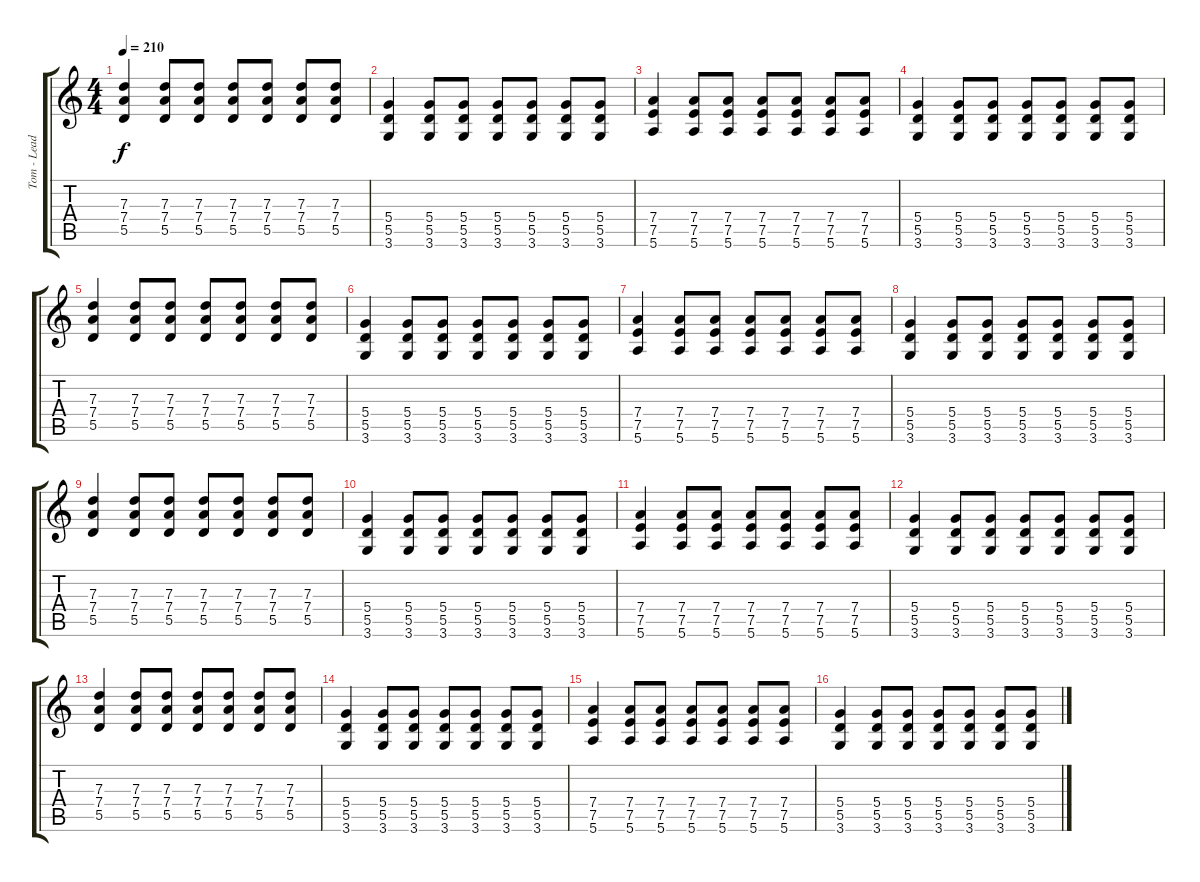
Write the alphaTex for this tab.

\track ("Tom - Lead Guitar Left" "Tom - Lead") {instrument distortionguitar}
\staff {score tabs}
\tuning (E4 B3 G3 D3 A2 E2) {hide}
\ts (4 4)
\tempo 210
\clef g2
\ks c
(7.3 7.4 5.5).4{dy f} (7.3 7.4 5.5).8 (7.3 7.4 5.5).8 (7.3 7.4 5.5).8 (7.3 7.4 5.5).8 (7.3 7.4 5.5).8 (7.3 7.4 5.5).8 |
(5.4 5.5 3.6).4 (5.4 5.5 3.6).8 (5.4 5.5 3.6).8 (5.4 5.5 3.6).8 (5.4 5.5 3.6).8 (5.4 5.5 3.6).8 (5.4 5.5 3.6).8 |
(7.4 7.5 5.6).4 (7.4 7.5 5.6).8 (7.4 7.5 5.6).8 (7.4 7.5 5.6).8 (7.4 7.5 5.6).8 (7.4 7.5 5.6).8 (7.4 7.5 5.6).8 |
(5.4 5.5 3.6).4 (5.4 5.5 3.6).8 (5.4 5.5 3.6).8 (5.4 5.5 3.6).8 (5.4 5.5 3.6).8 (5.4 5.5 3.6).8 (5.4 5.5 3.6).8 |
(7.3 7.4 5.5).4 (7.3 7.4 5.5).8 (7.3 7.4 5.5).8 (7.3 7.4 5.5).8 (7.3 7.4 5.5).8 (7.3 7.4 5.5).8 (7.3 7.4 5.5).8 |
(5.4 5.5 3.6).4 (5.4 5.5 3.6).8 (5.4 5.5 3.6).8 (5.4 5.5 3.6).8 (5.4 5.5 3.6).8 (5.4 5.5 3.6).8 (5.4 5.5 3.6).8 |
(7.4 7.5 5.6).4 (7.4 7.5 5.6).8 (7.4 7.5 5.6).8 (7.4 7.5 5.6).8 (7.4 7.5 5.6).8 (7.4 7.5 5.6).8 (7.4 7.5 5.6).8 |
(5.4 5.5 3.6).4 (5.4 5.5 3.6).8 (5.4 5.5 3.6).8 (5.4 5.5 3.6).8 (5.4 5.5 3.6).8 (5.4 5.5 3.6).8 (5.4 5.5 3.6).8 |
(7.3 7.4 5.5).4 (7.3 7.4 5.5).8 (7.3 7.4 5.5).8 (7.3 7.4 5.5).8 (7.3 7.4 5.5).8 (7.3 7.4 5.5).8 (7.3 7.4 5.5).8 |
(5.4 5.5 3.6).4 (5.4 5.5 3.6).8 (5.4 5.5 3.6).8 (5.4 5.5 3.6).8 (5.4 5.5 3.6).8 (5.4 5.5 3.6).8 (5.4 5.5 3.6).8 |
(7.4 7.5 5.6).4 (7.4 7.5 5.6).8 (7.4 7.5 5.6).8 (7.4 7.5 5.6).8 (7.4 7.5 5.6).8 (7.4 7.5 5.6).8 (7.4 7.5 5.6).8 |
(5.4 5.5 3.6).4 (5.4 5.5 3.6).8 (5.4 5.5 3.6).8 (5.4 5.5 3.6).8 (5.4 5.5 3.6).8 (5.4 5.5 3.6).8 (5.4 5.5 3.6).8 |
(7.3 7.4 5.5).4 (7.3 7.4 5.5).8 (7.3 7.4 5.5).8 (7.3 7.4 5.5).8 (7.3 7.4 5.5).8 (7.3 7.4 5.5).8 (7.3 7.4 5.5).8 |
(5.4 5.5 3.6).4 (5.4 5.5 3.6).8 (5.4 5.5 3.6).8 (5.4 5.5 3.6).8 (5.4 5.5 3.6).8 (5.4 5.5 3.6).8 (5.4 5.5 3.6).8 |
(7.4 7.5 5.6).4 (7.4 7.5 5.6).8 (7.4 7.5 5.6).8 (7.4 7.5 5.6).8 (7.4 7.5 5.6).8 (7.4 7.5 5.6).8 (7.4 7.5 5.6).8 |
(5.4 5.5 3.6).4 (5.4 5.5 3.6).8 (5.4 5.5 3.6).8 (5.4 5.5 3.6).8 (5.4 5.5 3.6).8 (5.4 5.5 3.6).8 (5.4 5.5 3.6).8
